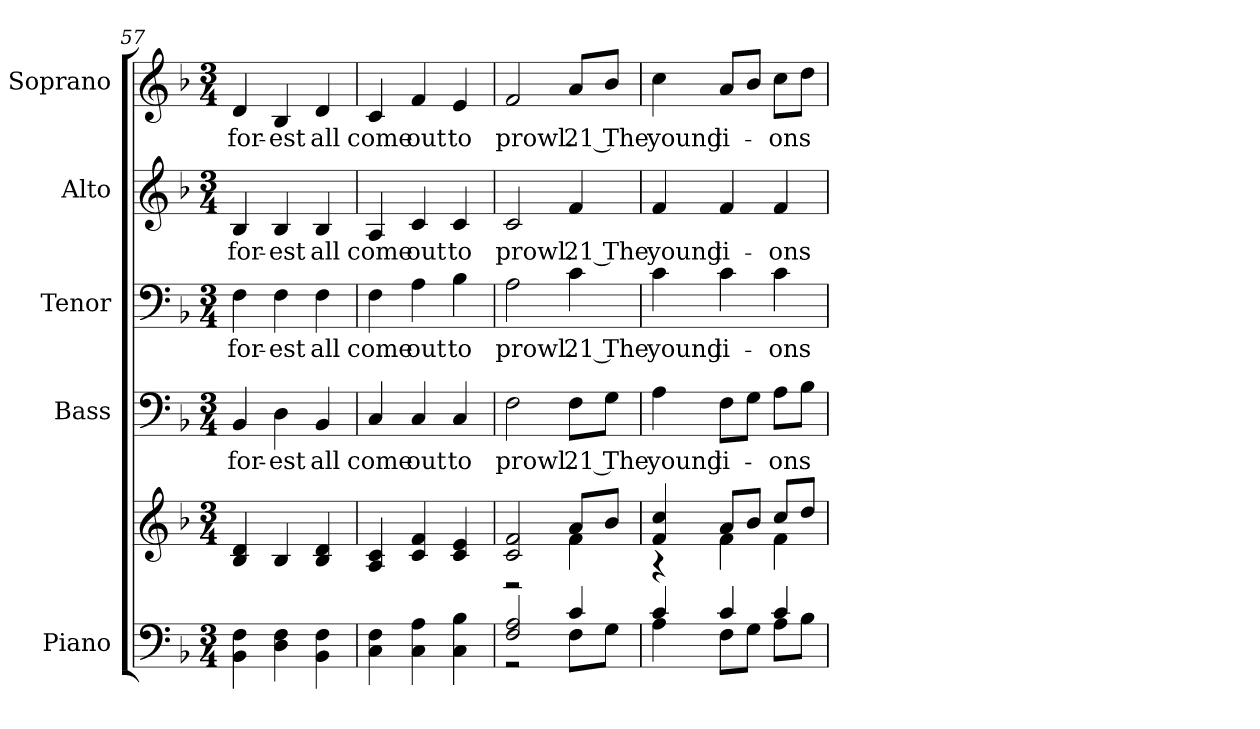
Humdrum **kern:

**kern	**kern	**kern	**text	**kern	**text	**kern	**text	**kern	**text
*part5	*part5	*part4	*part4	*part3	*part3	*part2	*part2	*part1	*part1
*staff6	*staff5	*staff4	*staff4	*staff3	*staff3	*staff2	*staff2	*staff1	*staff1
*I"Piano	*	*I"Bass	*	*I"Tenor	*	*I"Alto	*	*I"Soprano	*
*I'Pno.	*	*I'B.	*	*I'T.	*	*I'A.	*	*I'S.	*
*clefF4	*clefG2	*clefF4	*	*clefF4	*	*clefG2	*	*clefG2	*
*k[b-]	*k[b-]	*k[b-]	*	*k[b-]	*	*k[b-]	*	*k[b-]	*
*F:	*F:	*F:	*	*F:	*	*F:	*	*F:	*
*M3/4	*M3/4	*M3/4	*	*M3/4	*	*M3/4	*	*M3/4	*
=57	=57	=57	=57	=57	=57	=57	=57	=57	=57
!	!	!	!LO:LY:b:color=#000000	!	!	!	!	!	!
!	!	!	!	!	!LO:LY:b:color=#000000	!	!	!	!
!	!	!	!	!	!	!	!LO:LY:b:color=#000000	!	!
!	!	!	!	!	!	!	!	!	!LO:LY:b:color=#000000
4BB-i\ 4Fi	4B-i/ 4di	4BB-i/	for-	4Fi\	for-	4B-i/	for-	4di/	for-
!	!	!	!LO:LY:b:color=#000000	!	!	!	!	!	!
!	!	!	!	!	!LO:LY:b:color=#000000	!	!	!	!
!	!	!	!	!	!	!	!LO:LY:b:color=#000000	!	!
!	!	!	!	!	!	!	!	!	!LO:LY:b:color=#000000
4Di\ 4Fi	4B-i/	4Di\	-est	4Fi\	-est	4B-i/	-est	4B-i/	-est
!	!	!	!LO:LY:b:color=#000000	!	!	!	!	!	!
!	!	!	!	!	!LO:LY:b:color=#000000	!	!	!	!
!	!	!	!	!	!	!	!LO:LY:b:color=#000000	!	!
!	!	!	!	!	!	!	!	!	!LO:LY:b:color=#000000
4BB-i\ 4Fi	4B-i/ 4di	4BB-i/	all	4Fi\	all	4B-i/	all	4di/	all
!!LO:LB:g=z
=58	=58	=58	=58	=58	=58	=58	=58	=58	=58
!	!	!	!LO:LY:b:color=#000000	!	!	!	!	!	!
!	!	!	!	!	!LO:LY:b:color=#000000	!	!	!	!
!	!	!	!	!	!	!	!LO:LY:b:color=#000000	!	!
!	!	!	!	!	!	!	!	!	!LO:LY:b:color=#000000
4Ci\ 4Fi	4Ai/ 4ci	4Ci/	come	4Fi\	come	4Ai/	come	4ci/	come
!	!	!	!LO:LY:b:color=#000000	!	!	!	!	!	!
!	!	!	!	!	!LO:LY:b:color=#000000	!	!	!	!
!	!	!	!	!	!	!	!LO:LY:b:color=#000000	!	!
!	!	!	!	!	!	!	!	!	!LO:LY:b:color=#000000
4Ci\ 4Ai	4ci/ 4fi	4Ci/	out	4Ai\	out	4ci/	out	4fi/	out
!	!	!	!LO:LY:b:color=#000000	!	!	!	!	!	!
!	!	!	!	!	!LO:LY:b:color=#000000	!	!	!	!
!	!	!	!	!	!	!	!LO:LY:b:color=#000000	!	!
!	!	!	!	!	!	!	!	!	!LO:LY:b:color=#000000
4Ci\ 4B-i	4ci/ 4ei	4Ci/	to	4B-i\	to	4ci/	to	4ei/	to
=59	=59	=59	=59	=59	=59	=59	=59	=59	=59
*^	*^	*	*	*	*	*	*	*	*
!	!	!	!	!	!LO:LY:b:color=#000000	!	!	!	!	!	!
!	!	!	!	!	!	!	!LO:LY:b:color=#000000	!	!	!	!
!	!	!	!	!	!	!	!	!	!LO:LY:b:color=#000000	!	!
!	!	!	!	!	!	!	!	!	!	!	!LO:LY:b:color=#000000
2Fi/ 2Ai	2r	2ci/ 2fi	2r	2Fi\	prowl.	2Ai\	prowl.	2ci/	prowl.	2fi/	prowl.
!	!	!	!	!	!LO:LY:b:color=#000000	!	!	!	!	!	!
!	!	!	!	!	!	!	!LO:LY:b:color=#000000	!	!	!	!
!	!	!	!	!	!	!	!	!	!LO:LY:b:color=#000000	!	!
!	!	!	!	!	!	!	!	!	!	!	!LO:LY:b:color=#000000
4ci/	8Fi\L	8ai/L	4fi\	8Fi\L	21 The	4ci\	21 The	4fi/	21 The	8ai/L	21 The
.	8Gi\J	8b-i/J	.	8Gi\J	.	.	.	.	.	8b-i/J	.
=60	=60	=60	=60	=60	=60	=60	=60	=60	=60	=60	=60
!	!	!	!	!	!LO:LY:b:color=#000000	!	!	!	!	!	!
!	!	!	!	!	!	!	!LO:LY:b:color=#000000	!	!	!	!
!	!	!	!	!	!	!	!	!	!LO:LY:b:color=#000000	!	!
!	!	!	!	!	!	!	!	!	!	!	!LO:LY:b:color=#000000
4ci/	4Ai\	4fi/ 4cci	4r	4Ai\	young	4ci\	young	4fi/	young	4cci\	young
!	!	!	!	!	!LO:LY:b:color=#000000	!	!	!	!	!	!
!	!	!	!	!	!	!	!LO:LY:b:color=#000000	!	!	!	!
!	!	!	!	!	!	!	!	!	!LO:LY:b:color=#000000	!	!
!	!	!	!	!	!	!	!	!	!	!	!LO:LY:b:color=#000000
4ci/	8Fi\L	8ai/L	4fi\	8Fi\L	li-	4ci\	li-	4fi/	li-	8ai/L	li-
.	8Gi\J	8b-i/J	.	8Gi\J	.	.	.	.	.	8b-i/J	.
!	!	!	!	!	!LO:LY:b:color=#000000	!	!	!	!	!	!
!	!	!	!	!	!	!	!LO:LY:b:color=#000000	!	!	!	!
!	!	!	!	!	!	!	!	!	!LO:LY:b:color=#000000	!	!
!	!	!	!	!	!	!	!	!	!	!	!LO:LY:b:color=#000000
4ci/	8Ai\L	8cci/L	4fi\	8Ai\L	-ons	4ci\	-ons	4fi/	-ons	8cci\L	-ons
.	8B-i\J	8ddi/J	.	8B-i\J	.	.	.	.	.	8ddi\J	.
*v	*v	*	*	*	*	*	*	*	*	*	*
*	*v	*v	*	*	*	*	*	*	*	*
=	=	=	=	=	=	=	=	=	=
*-	*-	*-	*-	*-	*-	*-	*-	*-	*-
